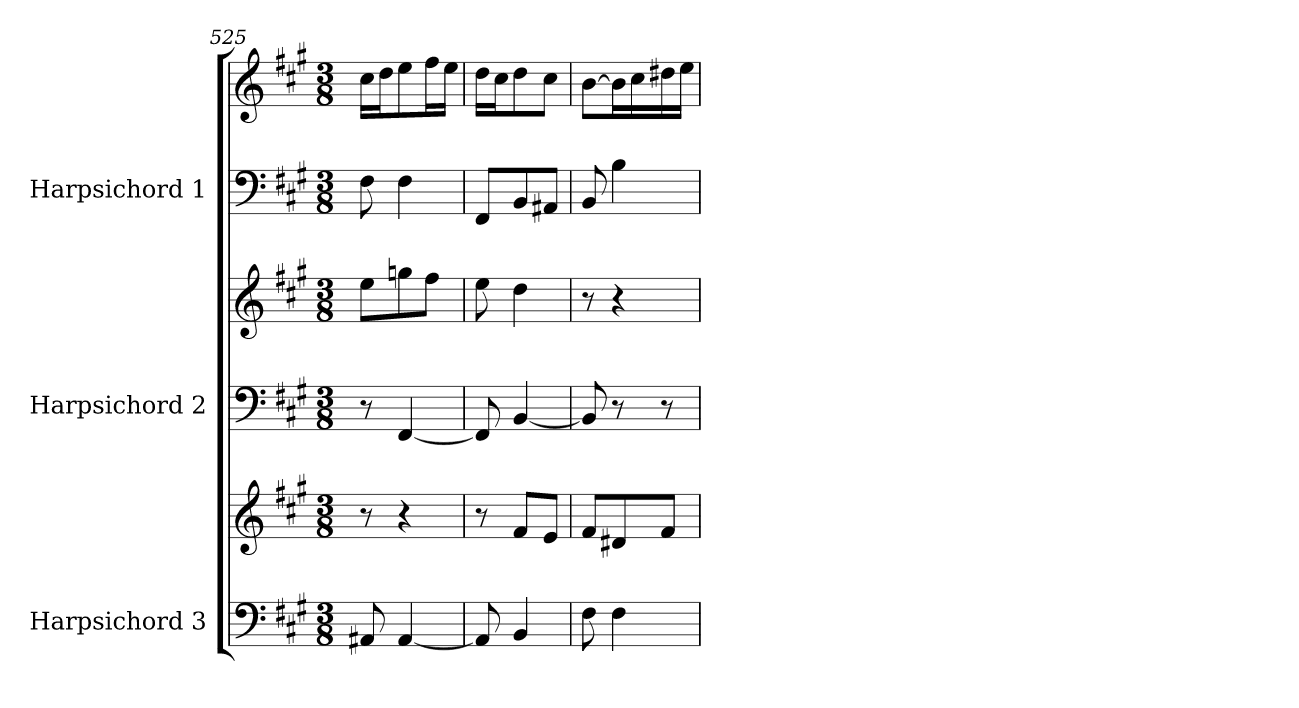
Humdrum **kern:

**kern	**kern	**kern	**kern	**kern	**kern
*part3	*part3	*part2	*part2	*part1	*part1
*staff6	*staff5	*staff4	*staff3	*staff2	*staff1
*I"Harpsichord 3	*	*I"Harpsichord 2	*	*I"Harpsichord 1	*
*I'Hp	*	*I'Hp	*	*I'Hp	*
*clefF4	*clefG2	*clefF4	*clefG2	*clefF4	*clefG2
*k[f#c#g#]	*k[f#c#g#]	*k[f#c#g#]	*k[f#c#g#]	*k[f#c#g#]	*k[f#c#g#]
*M3/8	*M3/8	*M3/8	*M3/8	*M3/8	*M3/8
=525	=525	=525	=525	=525	=525
8AA#X/	8r	8r	8ee\L	8F#\	16cc#\LL
.	.	.	.	.	16dd\J
[4AA#/	4r	[4FF#/	8ggn\	4F#\	8ee\
.	.	.	8ff#\J	.	16ff#\L
.	.	.	.	.	16ee\JJ
=526	=526	=526	=526	=526	=526
8AA#/]	8r	8FF#/]	8ee\	8FF#/L	16dd\LL
.	.	.	.	.	16cc#\J
4BB/	8f#/L	[4BB/	4dd\	8BB/	8dd\
.	8e/J	.	.	8AA#X/J	8cc#\J
=527	=527	=527	=527	=527	=527
8F#\	8f#/L	8BB/]	8r	8BB/	[8b\L
4F#\	8d#X/	8r	4r	4B\	16b\L]
.	.	.	.	.	16cc#\
.	8f#/J	8r	.	.	16dd#X\
.	.	.	.	.	16ee\JJ
=	=	=	=	=	=
*-	*-	*-	*-	*-	*-
